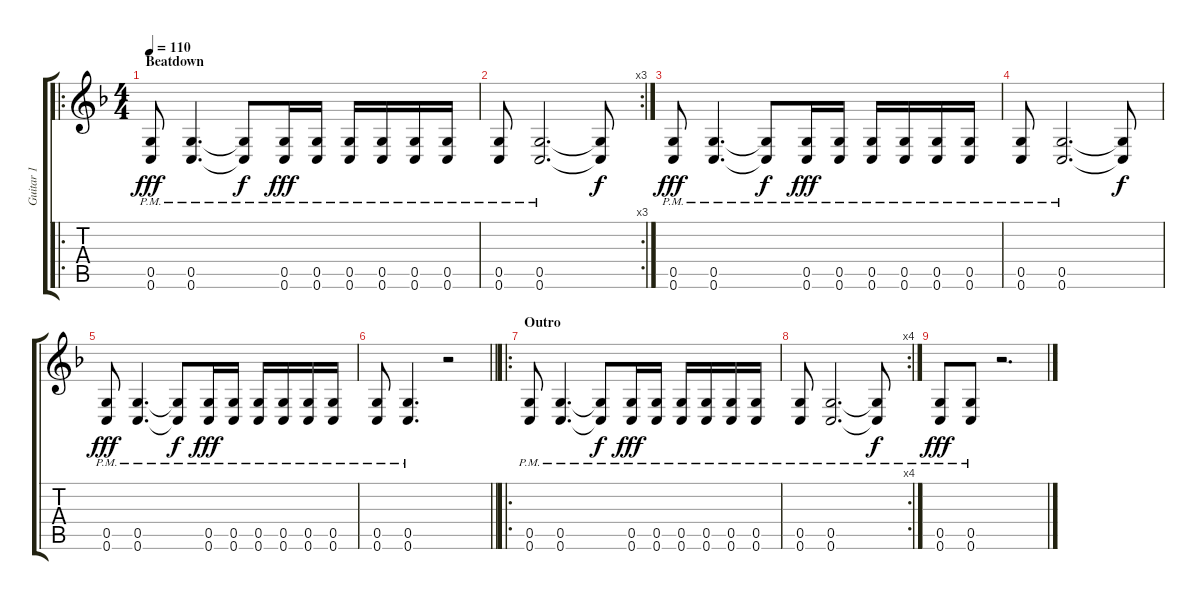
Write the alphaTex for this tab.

\track ("Guitar 1" "Guitar 1") {instrument overdrivenguitar}
\staff {score tabs}
\tuning (D4 A3 F3 C3 G2 C2) {hide}
\ro
\ts (4 4)
\section ("" "Beatdown")
\tempo 110
\clef g2
\ks f
(0.5{pm} 0.6{pm}).8{dy fff} (0.5{pm} 0.6{pm}).4{d} (0.5{pm t} 0.6{pm t}).8{dy f} (0.5{pm} 0.6{pm}).16{dy fff} (0.5{pm} 0.6{pm}).16 (0.5{pm} 0.6{pm}).16 (0.5{pm} 0.6{pm}).16 (0.5{pm} 0.6{pm}).16 (0.5{pm} 0.6{pm}).16 |
\rc 3
(0.5{pm} 0.6{pm}).8 (0.5{pm} 0.6{pm}).2{d} (0.5{t} 0.6{t}).8{dy f} |
(0.5{pm} 0.6{pm}).8{dy fff} (0.5{pm} 0.6{pm}).4{d} (0.5{pm t} 0.6{pm t}).8{dy f} (0.5{pm} 0.6{pm}).16{dy fff} (0.5{pm} 0.6{pm}).16 (0.5{pm} 0.6{pm}).16 (0.5{pm} 0.6{pm}).16 (0.5{pm} 0.6{pm}).16 (0.5{pm} 0.6{pm}).16 |
(0.5{pm} 0.6{pm}).8 (0.5{pm} 0.6{pm}).2{d} (0.5{t} 0.6{t}).8{dy f} |
(0.5{pm} 0.6{pm}).8{dy fff} (0.5{pm} 0.6{pm}).4{d} (0.5{pm t} 0.6{pm t}).8{dy f} (0.5{pm} 0.6{pm}).16{dy fff} (0.5{pm} 0.6{pm}).16 (0.5{pm} 0.6{pm}).16 (0.5{pm} 0.6{pm}).16 (0.5{pm} 0.6{pm}).16 (0.5{pm} 0.6{pm}).16 |
\barLineRight lightlight
(0.5{pm} 0.6{pm}).8 (0.5{pm} 0.6{pm}).4{d} r.2 |
\ro
\section ("" "Outro")
(0.5{pm} 0.6{pm}).8 (0.5{pm} 0.6{pm}).4{d} (0.5{pm t} 0.6{pm t}).8{dy f} (0.5{pm} 0.6{pm}).16{dy fff} (0.5{pm} 0.6{pm}).16 (0.5{pm} 0.6{pm}).16 (0.5{pm} 0.6{pm}).16 (0.5{pm} 0.6{pm}).16 (0.5{pm} 0.6{pm}).16 |
\rc 4
(0.5{pm} 0.6{pm}).8 (0.5{pm} 0.6{pm}).2{d} (0.5{pm t} 0.6{pm t}).8{dy f} |
(0.5{pm} 0.6{pm}).8{dy fff} (0.5{pm} 0.6{pm}).8 r.2{d}
